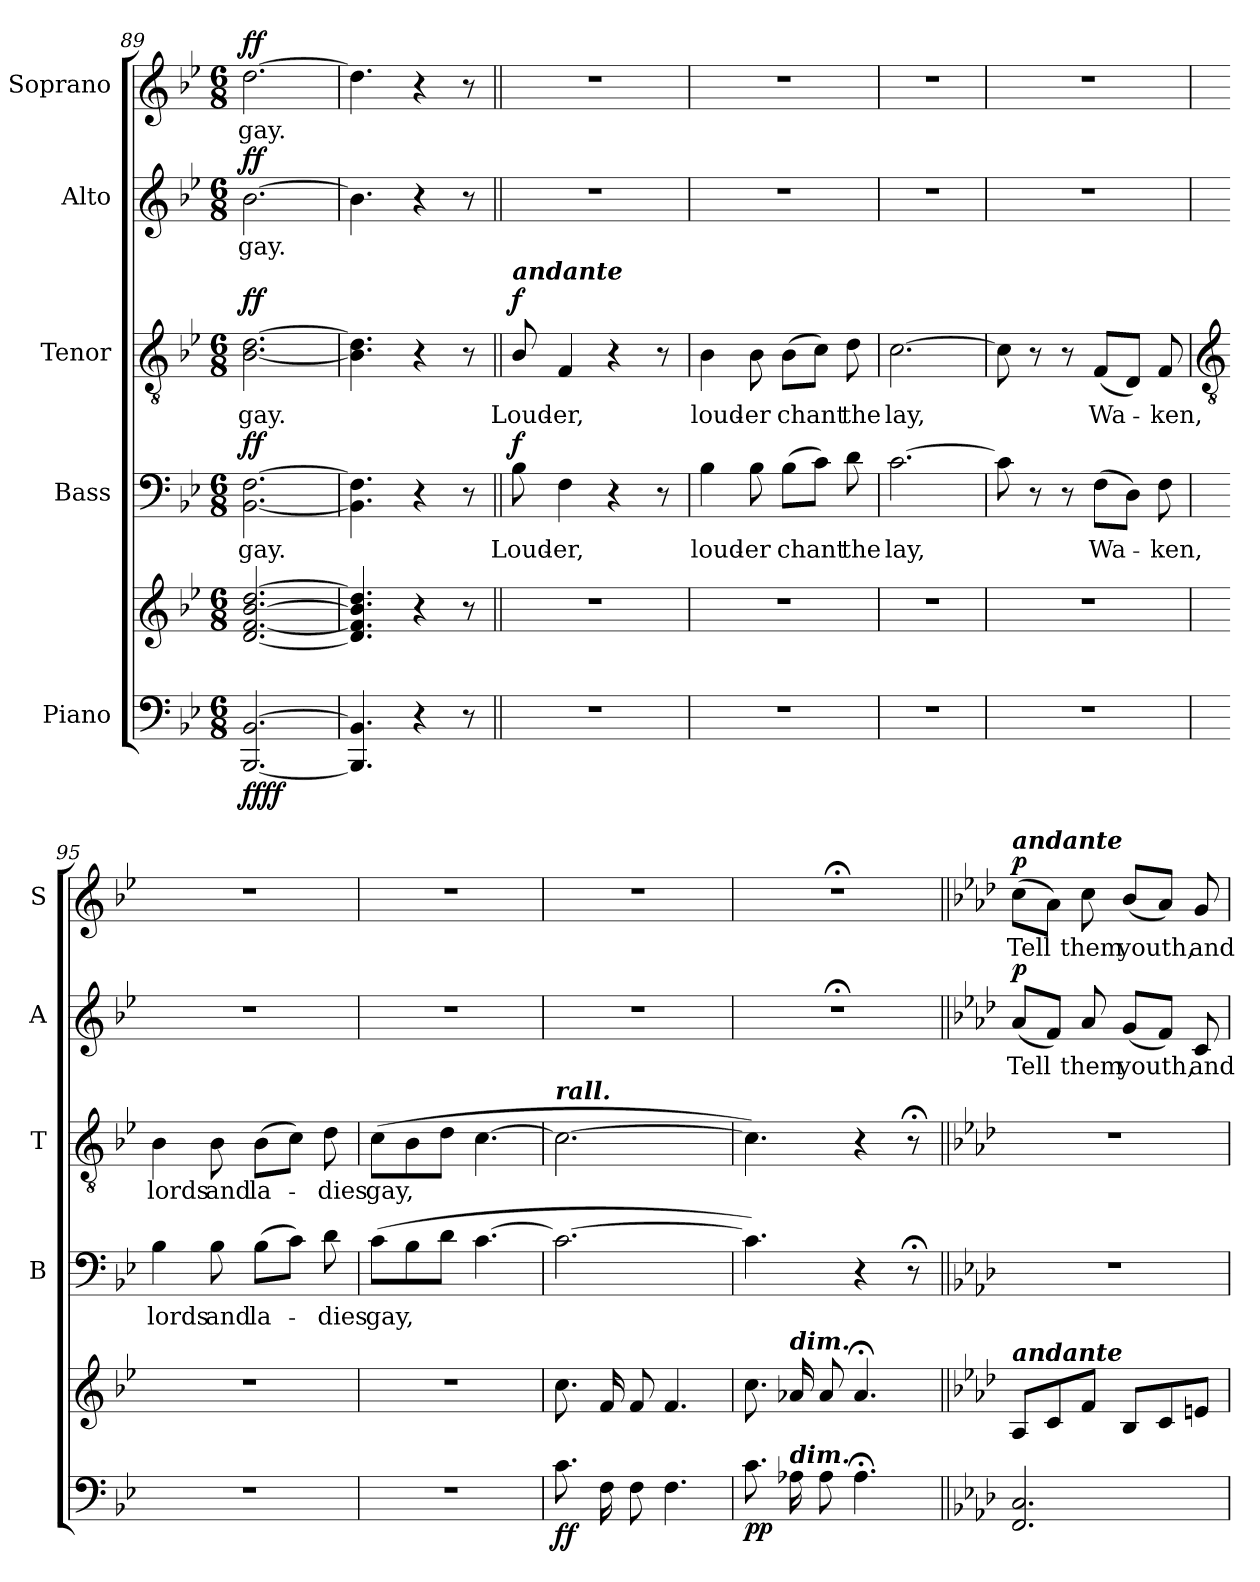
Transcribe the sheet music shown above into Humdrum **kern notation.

**kern	**kern	**dynam	**kern	**text	**dynam	**kern	**text	**dynam	**kern	**text	**dynam	**kern	**text	**dynam
*part5	*part5	*part5	*part4	*part4	*part4	*part3	*part3	*part3	*part2	*part2	*part2	*part1	*part1	*part1
*staff6	*staff5	*staff5/6	*staff4	*staff4	*staff4	*staff3	*staff3	*staff3	*staff2	*staff2	*staff2	*staff1	*staff1	*staff1
*I"Piano	*	*	*I"Bass	*	*	*I"Tenor	*	*	*I"Alto	*	*	*I"Soprano	*	*
*	*	*	*I'B	*	*	*I'T	*	*	*I'A	*	*	*I'S	*	*
*clefF4	*clefG2	*	*clefF4	*	*	*clefGv2	*	*	*clefG2	*	*	*clefG2	*	*
*k[b-e-]	*k[b-e-]	*	*k[b-e-]	*	*	*k[b-e-]	*	*	*k[b-e-]	*	*	*k[b-e-]	*	*
*B-:	*B-:	*	*B-:	*	*	*B-:	*	*	*B-:	*	*	*B-:	*	*
*M6/8	*M6/8	*	*M6/8	*	*	*M6/8	*	*	*M6/8	*	*	*M6/8	*	*
=89	=89	=89	=89	=89	=89	=89	=89	=89	=89	=89	=89	=89	=89	=89
!	!	!LO:DY:b=2	!	!LO:LY:b	!	!	!LO:LY:b	!	!	!LO:LY:b	!	!	!LO:LY:b	!
!	!	!LO:DY:n=1:b	!	!	!LO:DY:b	!	!	!LO:DY:b	!	!	!LO:DY:b	!	!	!LO:DY:b
[2.BBB- [2.BB-	[2.d [2.f [2.b- [2.dd	ff ff	[2.BB- [2.F	gay.	ff	[2.B- [2.d	gay.	ff	[2.b-	gay.	ff	[2.dd	gay.	ff
=90	=90	=90	=90	=90	=90	=90	=90	=90	=90	=90	=90	=90	=90	=90
4.BBB-] 4.BB-]	4.d] 4.f] 4.b-] 4.dd]	.	4.BB-] 4.F]	.	.	4.B-] 4.d]	.	.	4.b-]	.	.	4.dd]	.	.
4r	4r	.	4r	.	.	4r	.	.	4r	.	.	4r	.	.
8r	8r	.	8r	.	.	8r	.	.	8r	.	.	8r	.	.
=91||	=91||	=91||	=91||	=91||	=91||	=91||	=91||	=91||	=91||	=91||	=91||	=91||	=91||	=91||
!	!	!	!	!	!	!LO:TX:a:Bi:t=andante	!	!	!	!	!	!	!	!
!LO:N:vis=1	!LO:N:vis=1	!	!	!LO:LY:b	!LO:DY:b	!	!LO:LY:b	!LO:DY:b	!LO:N:vis=1	!	!	!LO:N:vis=1	!	!
2.r	2.r	.	8B-	Loud-	f	8B-/	Loud-	f	2.r	.	.	2.r	.	.
!	!	!	!	!LO:LY:b	!	!	!LO:LY:b	!	!	!	!	!	!	!
.	.	.	4F	-er,	.	4F	-er,	.	.	.	.	.	.	.
.	.	.	4r	.	.	4r	.	.	.	.	.	.	.	.
.	.	.	8r	.	.	8r	.	.	.	.	.	.	.	.
=92	=92	=92	=92	=92	=92	=92	=92	=92	=92	=92	=92	=92	=92	=92
!LO:N:vis=1	!LO:N:vis=1	!	!	!LO:LY:b	!	!	!LO:LY:b	!	!LO:N:vis=1	!	!	!LO:N:vis=1	!	!
2.r	2.r	.	4B-	loud-	.	4B-	loud-	.	2.r	.	.	2.r	.	.
!	!	!	!	!LO:LY:b	!	!	!LO:LY:b	!	!	!	!	!	!	!
.	.	.	8B-	-er	.	8B-	-er	.	.	.	.	.	.	.
!	!	!	!	!LO:LY:b	!	!	!LO:LY:b	!	!	!	!	!	!	!
.	.	.	(>8B-L	chant	.	(>8B-L	chant	.	.	.	.	.	.	.
.	.	.	8cJ)	.	.	8cJ)	.	.	.	.	.	.	.	.
!	!	!	!	!LO:LY:b	!	!	!LO:LY:b	!	!	!	!	!	!	!
.	.	.	8d	the	.	8d	the	.	.	.	.	.	.	.
=93	=93	=93	=93	=93	=93	=93	=93	=93	=93	=93	=93	=93	=93	=93
!LO:N:vis=1	!LO:N:vis=1	!	!	!LO:LY:b	!	!	!LO:LY:b	!	!LO:N:vis=1	!	!	!LO:N:vis=1	!	!
2.r	2.r	.	[2.c	lay,	.	[2.c	lay,	.	2.r	.	.	2.r	.	.
=94	=94	=94	=94	=94	=94	=94	=94	=94	=94	=94	=94	=94	=94	=94
!LO:N:vis=1	!LO:N:vis=1	!	!	!	!	!	!	!	!LO:N:vis=1	!	!	!LO:N:vis=1	!	!
2.r	2.r	.	8c]	.	.	8c]	.	.	2.r	.	.	2.r	.	.
.	.	.	8r	.	.	8r	.	.	.	.	.	.	.	.
.	.	.	8r	.	.	8r	.	.	.	.	.	.	.	.
!	!	!	!	!LO:LY:b	!	!	!LO:LY:b	!	!	!	!	!	!	!
.	.	.	(>8FL	Wa-	.	(<8FL	Wa-	.	.	.	.	.	.	.
.	.	.	8DJ)	.	.	8DJ)	.	.	.	.	.	.	.	.
!	!	!	!	!LO:LY:b	!	!	!LO:LY:b	!	!	!	!	!	!	!
.	.	.	8F	ken,	.	8F	ken,	.	.	.	.	.	.	.
!!LO:LB:g=z
=95	=95	=95	=95	=95	=95	=95	=95	=95	=95	=95	=95	=95	=95	=95
*	*	*	*	*	*	*clefGv2	*	*	*	*	*	*	*	*
!LO:N:vis=1	!LO:N:vis=1	!	!	!LO:LY:b	!	!	!LO:LY:b	!	!LO:N:vis=1	!	!	!LO:N:vis=1	!	!
2.r	2.r	.	4B-	lords	.	4B-	lords	.	2.r	.	.	2.r	.	.
!	!	!	!	!LO:LY:b	!	!	!LO:LY:b	!	!	!	!	!	!	!
.	.	.	8B-	and	.	8B-	and	.	.	.	.	.	.	.
!	!	!	!	!LO:LY:b	!	!	!LO:LY:b	!	!	!	!	!	!	!
.	.	.	(>8B-L	la-	.	(>8B-L	la-	.	.	.	.	.	.	.
.	.	.	8cJ)	.	.	8cJ)	.	.	.	.	.	.	.	.
!	!	!	!	!LO:LY:b	!	!	!LO:LY:b	!	!	!	!	!	!	!
.	.	.	8d	dies	.	8d	dies	.	.	.	.	.	.	.
=96	=96	=96	=96	=96	=96	=96	=96	=96	=96	=96	=96	=96	=96	=96
!LO:N:vis=1	!LO:N:vis=1	!	!	!LO:LY:b	!	!	!LO:LY:b	!	!LO:N:vis=1	!	!	!LO:N:vis=1	!	!
2.r	2.r	.	(>8cL	gay,	.	(>8cL	gay,	.	2.r	.	.	2.r	.	.
.	.	.	8B-	.	.	8B-	.	.	.	.	.	.	.	.
.	.	.	8dJ	.	.	8dJ	.	.	.	.	.	.	.	.
.	.	.	[4.c	.	.	[4.c	.	.	.	.	.	.	.	.
=97	=97	=97	=97	=97	=97	=97	=97	=97	=97	=97	=97	=97	=97	=97
!	!	!	!	!	!	!LO:TX:a:Bi:t=rall.	!	!	!	!	!	!	!	!
!	!	!LO:DY:b=2	!	!	!	!	!	!	!LO:N:vis=1	!	!	!LO:N:vis=1	!	!
!	!	!LO:DY:n=1:b	!	!	!	!	!	!	!	!	!	!	!	!
8.cL	8.ccL	f f	2.c_	.	.	2.c_	.	.	2.r	.	.	2.r	.	.
16FL	16fL	.	.	.	.	.	.	.	.	.	.	.	.	.
8FJ	8fJ	.	.	.	.	.	.	.	.	.	.	.	.	.
4.F	4.f	.	.	.	.	.	.	.	.	.	.	.	.	.
=98	=98	=98	=98	=98	=98	=98	=98	=98	=98	=98	=98	=98	=98	=98
!	!	!LO:DY:b=2	!	!	!	!	!	!	!LO:N:vis=1	!	!	!LO:N:vis=1	!	!
8.cL	8.ccL	pp	4.c])	.	.	4.c])	.	.	2.r;<	.	.	2.r;<	.	.
!	!LO:TX:a:Bi:t=dim.	!	!	!	!	!	!	!	!	!	!	!	!	!
!LO:TX:a:Bi:t=dim.	!	!	!	!	!	!	!	!	!	!	!	!	!	!
16A-XL	16a-XL	.	.	.	.	.	.	.	.	.	.	.	.	.
8A-J	8a-J	.	.	.	.	.	.	.	.	.	.	.	.	.
4.A-;<	4.a-;<	.	4r	.	.	4r	.	.	.	.	.	.	.	.
.	.	.	8r;<	.	.	8r;<	.	.	.	.	.	.	.	.
=99||	=99||	=99||	=99||	=99||	=99||	=99||	=99||	=99||	=99||	=99||	=99||	=99||	=99||	=99||
*k[b-e-a-d-]	*k[b-e-a-d-]	*	*k[b-e-a-d-]	*	*	*k[b-e-a-d-]	*	*	*k[b-e-a-d-]	*	*	*k[b-e-a-d-]	*	*
*A-:	*A-:	*	*A-:	*	*	*A-:	*	*	*A-:	*	*	*A-:	*	*
!	!	!	!	!	!	!	!	!	!	!	!	!LO:TX:a:Bi:t=andante	!	!
!	!LO:TX:a:Bi:t=andante	!	!	!	!	!	!	!	!	!	!	!	!	!
!	!	!	!LO:N:vis=1	!	!	!LO:N:vis=1	!	!	!	!LO:LY:b	!LO:DY:b	!	!LO:LY:b	!LO:DY:b
2.FF 2.C	8A-L	.	2.r	.	.	2.r	.	.	(<8a-L	Tell	p	(>8ccL	Tell	p
.	8c	.	.	.	.	.	.	.	8fJ)	.	.	8a-J)	.	.
!	!	!	!	!	!	!	!	!	!	!LO:LY:b	!	!	!LO:LY:b	!
.	8fJ	.	.	.	.	.	.	.	8a-	them	.	8cc	them	.
!	!	!	!	!	!	!	!	!	!	!LO:LY:b	!	!	!LO:LY:b	!
.	8B-L	.	.	.	.	.	.	.	(<8gL	youth,	.	(<8b-L	youth,	.
.	8c	.	.	.	.	.	.	.	8fJ)	.	.	8a-J)	.	.
!	!	!	!	!	!	!	!	!	!	!LO:LY:b	!	!	!LO:LY:b	!
.	8enJ	.	.	.	.	.	.	.	8c	and	.	8g	and	.
=	=	=	=	=	=	=	=	=	=	=	=	=	=	=
*-	*-	*-	*-	*-	*-	*-	*-	*-	*-	*-	*-	*-	*-	*-
